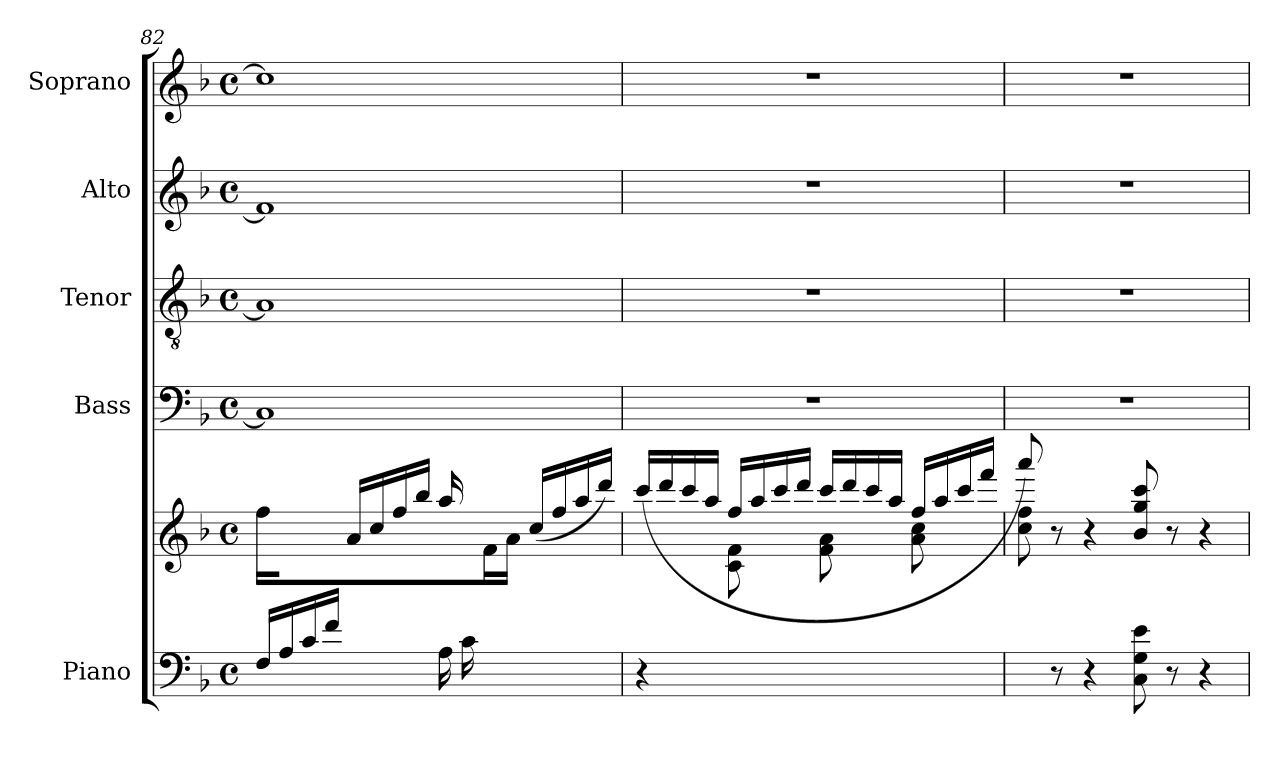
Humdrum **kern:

**kern	**kern	**kern	**kern	**kern	**kern
*part5	*part5	*part4	*part3	*part2	*part1
*staff6	*staff5	*staff4	*staff3	*staff2	*staff1
*I"Piano	*	*I"Bass	*I"Tenor	*I"Alto	*I"Soprano
*	*	*I'B	*I'T	*I'A	*I'S
*clefF4	*clefG2	*clefF4	*clefGv2	*clefG2	*clefG2
*k[b-]	*k[b-]	*k[b-]	*k[b-]	*k[b-]	*k[b-]
*F:	*F:	*F:	*F:	*F:	*F:
*M4/4	*M4/4	*M4/4	*M4/4	*M4/4	*M4/4
*met(c)	*met(c)	*met(c)	*met(c)	*met(c)	*met(c)
=82	=82	=82	=82	=82	=82
*^	*^	*	*	*	*
(>16F/LL	16ryy	4ryy	16ff/	1C]	1A]	1f]	1cc]
16A	16ryy	.	16ryy	.	.	.	.
*	*	*v	*v	*	*	*	*
16c	8ryy	.	.	.	.	.
16f/JJ	.	.	.	.	.	.
2.ryy	4ryy	16a/LL	.	.	.	.
.	.	16cc/	.	.	.	.
.	.	16ff/	.	.	.	.
.	.	16bb-/JJ	.	.	.	.
.	(<16A\LL	16aa/)	.	.	.	.
.	16c\	16ryy	.	.	.	.
*	*	*^	*	*	*	*
.	8ryy	8ryy	16f\	.	.	.	.
.	.	.	16a\JJ)	.	.	.	.
.	4ryy	(16cc/LL	4ryy	.	.	.	.
.	.	16ff/	.	.	.	.	.
.	.	16aa/	.	.	.	.	.
.	.	16ddd/JJ)	.	.	.	.	.
*v	*v	*	*	*	*	*	*
=83	=83	=83	=83	=83	=83	=83
4r	(>16ccc/LL	4ryy	1r	1r	1r	1r
.	16ddd/	.	.	.	.	.
.	16ccc/	.	.	.	.	.
.	16aa/JJ	.	.	.	.	.
8ryy	16ff/LL	8c\ 8f\	.	.	.	.
.	16aa/	.	.	.	.	.
8ryy	16ccc/	8ryy	.	.	.	.
.	16ddd/JJ	.	.	.	.	.
8ryy	16ccc/LL	8f\ 8a\	.	.	.	.
.	16ddd/	.	.	.	.	.
8ryy	16ccc/	8ryy	.	.	.	.
.	16aa/JJ	.	.	.	.	.
8ryy	16ff/LL	8a 8cc	.	.	.	.
.	16aa/	.	.	.	.	.
8ryy	16ccc/	8ryy	.	.	.	.
.	16fff/JJ	.	.	.	.	.
=84	=84	=84	=84	=84	=84	=84
8ryy	8aaa/)	8cc 8ff	1r	1r	1r	1r
8r	8r	2..ryy	.	.	.	.
4r	4r	.	.	.	.	.
8C 8G 8e	8b-/ 8gg/ 8ccc/	.	.	.	.	.
8r	8r	.	.	.	.	.
4r	4r	.	.	.	.	.
*	*v	*v	*	*	*	*
=	=	=	=	=	=
*-	*-	*-	*-	*-	*-
